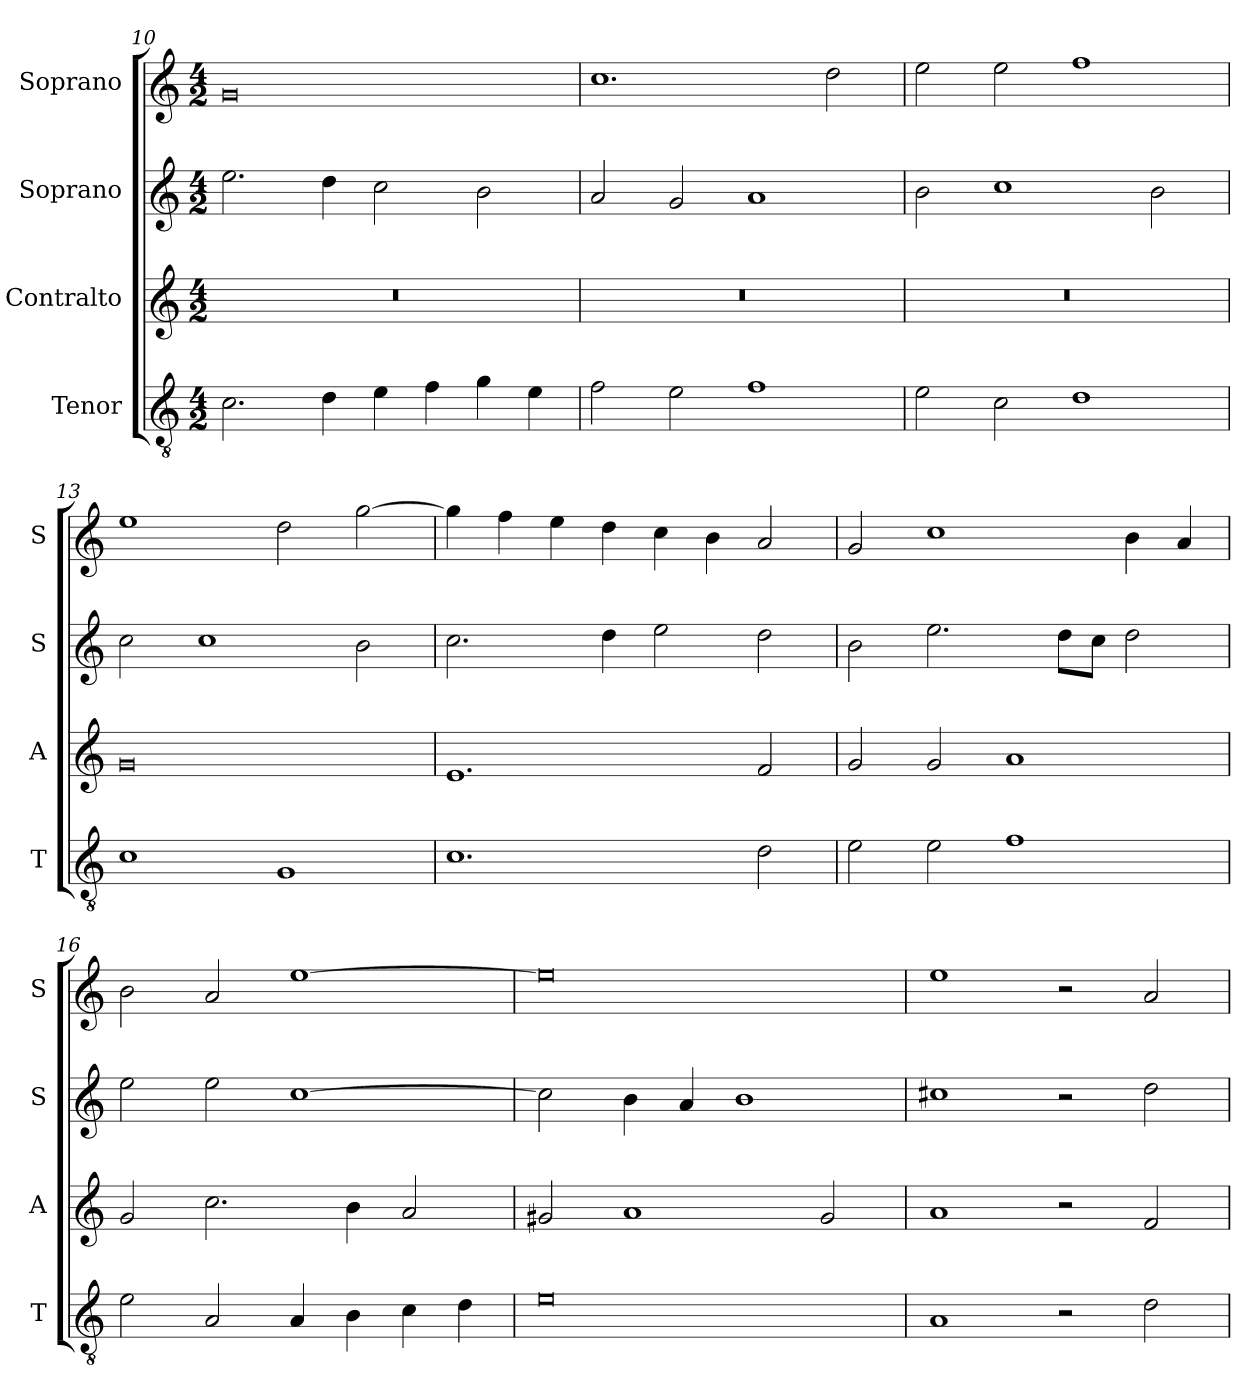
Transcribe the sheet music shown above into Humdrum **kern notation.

**kern	**kern	**kern	**kern
*part4	*part3	*part2	*part1
*staff4	*staff3	*staff2	*staff1
*I"Tenor	*I"Contralto	*I"Soprano	*I"Soprano
*I'T	*I'A	*I'S	*I'S
*clefGv2	*clefG2	*clefG2	*clefG2
*k[]	*k[]	*k[]	*k[]
*C:ion	*C:ion	*C:ion	*C:ion
*M4/2	*M4/2	*M4/2	*M4/2
=10	=10	=10	=10
2.c	0r	2.ee	0g
4d	.	4dd	.
4e	.	2cc	.
4f	.	.	.
4g	.	2b	.
4e	.	.	.
=11	=11	=11	=11
2f	0r	2a	1.cc
2e	.	2g	.
1f	.	1a	.
.	.	.	2dd
=12	=12	=12	=12
2e	0r	2b	2ee
2c	.	1cc	2ee
1d	.	.	1ff
.	.	2b	.
=13	=13	=13	=13
1c	0g	2cc	1ee
.	.	1cc	.
1G	.	.	2dd
.	.	2b	[2gg
=14	=14	=14	=14
1.c	1.e	2.cc	4gg]
.	.	.	4ff
.	.	.	4ee
.	.	4dd	4dd
.	.	2ee	4cc
.	.	.	4b
2d	2f	2dd	2a
=15	=15	=15	=15
2e	2g	2b	2g
2e	2g	2.ee	1cc
1f	1a	.	.
.	.	8dd\L	.
.	.	8cc\J	.
.	.	2dd	4b
.	.	.	4a
=16	=16	=16	=16
2e	2g	2ee	2b
2A	2.cc	2ee	2a
4A	.	[1cc	[1ee
4B	4b	.	.
4c	2a	.	.
4d	.	.	.
=17	=17	=17	=17
0e	2g#X	2cc]	0ee]
.	1a	4b	.
.	.	4a	.
.	.	1b	.
.	2g#	.	.
=18	=18	=18	=18
1A	1a	1cc#X	1ee
2r	2r	2r	2r
2d	2f	2dd	2a
=	=	=	=
*-	*-	*-	*-
